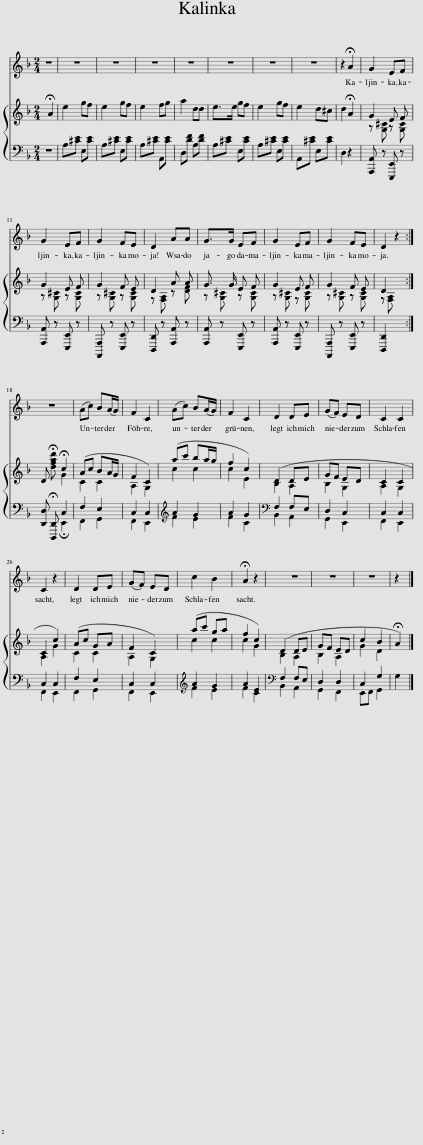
X:1
%%score 1 { ( 2 4 ) | ( 3 5 ) }
L:1/8
M:2/4
I:linebreak $
K:Dmin
V:1 treble
V:2 treble
V:4 treble
V:3 bass
V:5 bass
V:1
 z2 | z4 | z4 | z4 | z4 | %5
 z4 | z4 | z4 | z2 !fermata!A2 | G2 EF |$ %10
 G2 EF | G2 FE | D2 AA | G>G EF | G2 EF | %15
 G2 FE | D2 z2 :|$ z4 | (Ac) B(A/G/) | F2 C2 | %20
 (Ac) B(A/G/) | F2 C2 | D2 DE | (GF) ED | C2 C2 |$ %25
 C2 z2 | D2 DE | (GF) ED | c2 B2 | !fermata!A2 z2 | %30
 z4 | z4 | z4 | z2 |] %34
V:2
 !fermata!A2 | e2 gf | e2 gf | e2 fg | a2 dd | %5
 e>e gf | e2 gf | e2 d^c | d2 !fermata!A2 | G2 E F |$ %10
 G2 E F | G2 F E | D2 A A | G3/2 G/ E F | G2 E F | %15
 G2 F E | D2 x2 :|$ D !fermata![dfad'] !fermata!c2 | (Ac BA/G/ | F2 C2) | %20
 (ac' ba/g/ | f2 c2) | (D2 DE | GF ED | C2 C2 |$ %25
 C2 c2) | (Ac GA | F2 C2) | (ac' ga | f2 c2) | %30
 (D2 DE | GF ED | c2 B2 | !fermata!A2) |] %34
V:3
 z2 | A,[^CE] E,[CE] | A,[^CE] E,[CE] | A,[^CE] A,,[CE] | D,[DF] A,[DF] | %5
 A,[^CE] E,[CE] | A,[^CE] E,[CE] | A,,[^CE] E,[CE] | D,2 z2 | [A,,,A,,] z [E,,,E,,] z |$ %10
 [A,,,A,,] z [E,,,E,,] z | [A,,,,A,,,] z [E,,,E,,] z | [D,,,D,,] z [A,,,A,,] z | [A,,,A,,] z [E,,,E,,] z | [A,,,A,,] z [E,,,E,,] z | %15
 [A,,,,A,,,] z [E,,,E,,] z | [D,,,D,,]2 x2 :|$ [D,,D,] !fermata![D,,,D,,] C,2 | F,2 E,2 | C,2 C,2 | %20
[K:treble] A2 G2 | A2 G2 |[K:bass] F,2 F,E, | D,2 C,2 | C,2 C,2 |$ %25
 C,2 C,2 | F,2 E,2 | C,2 C,2 |[K:treble] A2 G2 | A2 E2 | %30
[K:bass] F,2 F,E, | D,2 D,2 | C,2 G,2 | G,2 |] %34
V:4
 x2 | x4 | x4 | x4 | x4 | %5
 x4 | x4 | x4 | x4 | z [G,^C] z [G,C] |$ %10
 z [G,^C] z [G,C] | z [G,^C] z [G,C] | z [F,A,] z [DF] | z [G,^C] z [G,C] | z [G,^C] z [G,C] | %15
 z [G,^C] z [G,C] | z [F,A,] x2 :|$ x2 G2 | C2 C2 | A,2 G,2 | %20
 c2 c2 | c2 E2 | B,2 A,2 | B,2 G,2 | A,2 G,2 |$ %25
 A,2 G2 | C2 C2 | A,2 G,2 | c2 c2 | c2 G2 | %30
 B,2 A,2 | B,2 A,2 | G2 D2 | x2 |] %34
V:5
 x2 | x4 | x4 | x4 | x4 | %5
 x4 | x4 | x4 | x4 | x4 |$ %10
 x4 | x4 | x4 | x4 | x4 | %15
 x4 | x4 :|$ x2 !fermata!E,,2 | F,,2 G,,2 | F,,2 E,,2 | %20
[K:treble] F2 E2 | F2 C2 |[K:bass] B,,2 A,,2 | G,,2 E,,2 | F,,2 E,,2 |$ %25
 F,,2 E,,2 | F,,2 G,,2 | F,,2 E,,2 |[K:treble] F2 E2 | F2 C2 | %30
[K:bass] B,,2 A,,2 | G,,2 F,,2 | E,,F,, G,,2 | x2 |] %34
